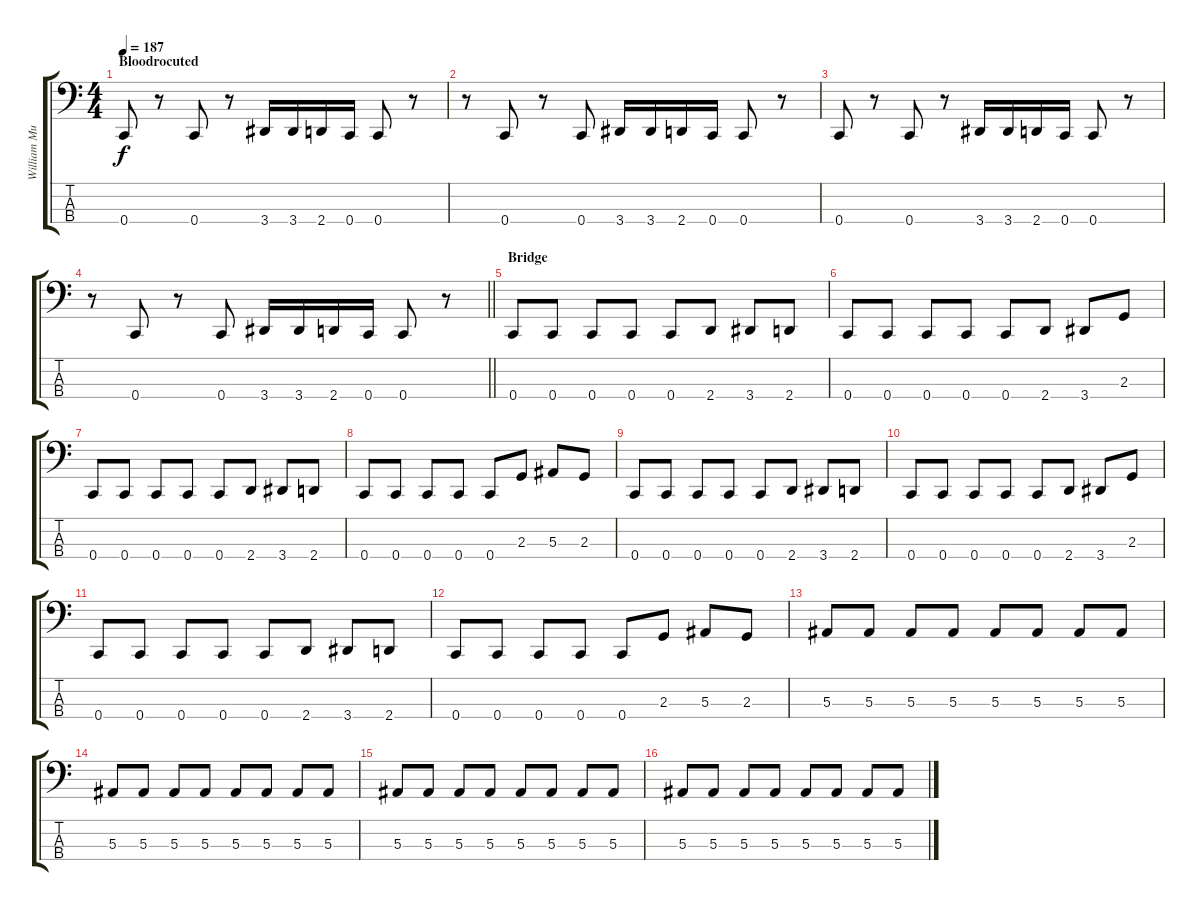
\track ("William Murderface (Bass Guitar)" "William Mu") {instrument electricbassfinger}
\staff {score tabs}
\tuning (Eb2 Bb1 F1 C1) {hide}
\ts (4 4)
\section ("" "Bloodrocuted")
\tempo 187
\clef f4
\ks c
0.4.8{dy f} r.8 0.4.8 r.8 3.4.16 3.4.16 2.4.16 0.4.16 0.4.8 r.8 |
r.8 0.4.8 r.8 0.4.8 3.4.16 3.4.16 2.4.16 0.4.16 0.4.8 r.8 |
0.4.8 r.8 0.4.8 r.8 3.4.16 3.4.16 2.4.16 0.4.16 0.4.8 r.8 |
\barLineRight lightlight
r.8 0.4.8 r.8 0.4.8 3.4.16 3.4.16 2.4.16 0.4.16 0.4.8 r.8 |
\section ("" "Bridge")
0.4.8 0.4.8 0.4.8 0.4.8 0.4.8 2.4.8 3.4.8 2.4.8 |
0.4.8 0.4.8 0.4.8 0.4.8 0.4.8 2.4.8 3.4.8 2.3.8 |
0.4.8 0.4.8 0.4.8 0.4.8 0.4.8 2.4.8 3.4.8 2.4.8 |
0.4.8 0.4.8 0.4.8 0.4.8 0.4.8 2.3.8 5.3.8 2.3.8 |
0.4.8 0.4.8 0.4.8 0.4.8 0.4.8 2.4.8 3.4.8 2.4.8 |
0.4.8 0.4.8 0.4.8 0.4.8 0.4.8 2.4.8 3.4.8 2.3.8 |
0.4.8 0.4.8 0.4.8 0.4.8 0.4.8 2.4.8 3.4.8 2.4.8 |
0.4.8 0.4.8 0.4.8 0.4.8 0.4.8 2.3.8 5.3.8 2.3.8 |
5.3.8 5.3.8 5.3.8 5.3.8 5.3.8 5.3.8 5.3.8 5.3.8 |
5.3.8 5.3.8 5.3.8 5.3.8 5.3.8 5.3.8 5.3.8 5.3.8 |
5.3.8 5.3.8 5.3.8 5.3.8 5.3.8 5.3.8 5.3.8 5.3.8 |
5.3.8 5.3.8 5.3.8 5.3.8 5.3.8 5.3.8 5.3.8 5.3.8
